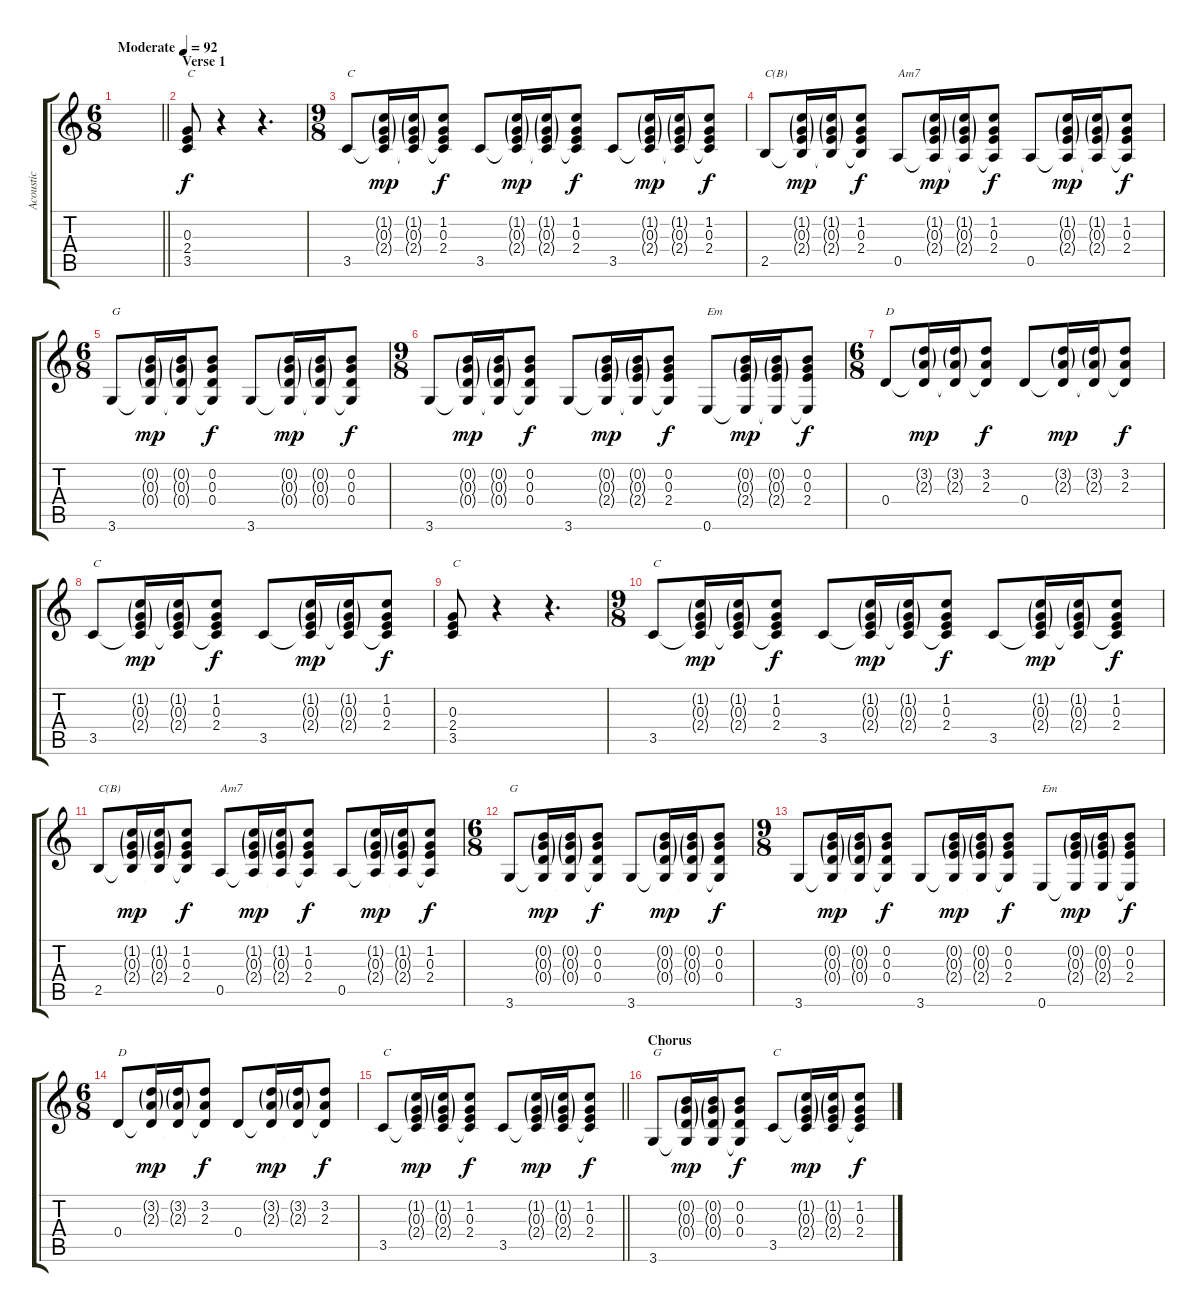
\track ("Acoustic" "Acoustic") {instrument acousticguitarsteel}
\staff {score tabs}
\tuning (E4 B3 G3 D3 A2 E2) {hide}
\ts (6 8)
\tempo (92 "Moderate")
\clef g2
\barLineRight lightlight
\ks c
|
\section ("" "Verse 1")
(0.3 2.4 3.5).8{txt "C"} r.4 r.4{d} |
\ts (9 8)
3.5.8{txt "C"} (1.2{g} 0.3{g} 2.4{g} 3.5{t}).16{dy mp} (1.2{g} 0.3{g} 2.4{g} 3.5{t}).16 (1.2 0.3 2.4 3.5{t}).8{dy f} 3.5.8 (1.2{g} 0.3{g} 2.4{g} 3.5{t}).16{dy mp} (1.2{g} 0.3{g} 2.4{g} 3.5{t}).16 (1.2 0.3 2.4 3.5{t}).8{dy f} 3.5.8 (1.2{g} 0.3{g} 2.4{g} 3.5{t}).16{dy mp} (1.2{g} 0.3{g} 2.4{g} 3.5{t}).16 (1.2 0.3 2.4 3.5{t}).8{dy f} |
2.5.8{txt "C(B)"} (1.2{g} 0.3{g} 2.4{g} 2.5{t}).16{dy mp} (1.2{g} 0.3{g} 2.4{g} 2.5{t}).16 (1.2 0.3 2.4 2.5{t}).8{dy f} 0.5.8{txt "Am7"} (1.2{g} 0.3{g} 2.4{g} 0.5{t}).16{dy mp} (1.2{g} 0.3{g} 2.4{g} 0.5{t}).16 (1.2 0.3 2.4 0.5{t}).8{dy f} 0.5.8 (1.2{g} 0.3{g} 2.4{g} 0.5{t}).16{dy mp} (1.2{g} 0.3{g} 2.4{g} 0.5{t}).16 (1.2 0.3 2.4 0.5{t}).8{dy f} |
\ts (6 8)
3.6.8{txt "G"} (0.2{g} 0.3{g} 0.4{g} 3.6{t}).16{dy mp} (0.2{g} 0.3{g} 0.4{g} 3.6{t}).16 (0.2 0.3 0.4 3.6{t}).8{dy f} 3.6.8 (0.2{g} 0.3{g} 0.4{g} 3.6{t}).16{dy mp} (0.2{g} 0.3{g} 0.4{g} 3.6{t}).16 (0.2 0.3 0.4 3.6{t}).8{dy f} |
\ts (9 8)
3.6.8 (0.2{g} 0.3{g} 0.4{g} 3.6{t}).16{dy mp} (0.2{g} 0.3{g} 0.4{g} 3.6{t}).16 (0.2 0.3 0.4 3.6{t}).8{dy f} 3.6.8 (0.2{g} 0.3{g} 2.4{g} 3.6{t}).16{dy mp} (0.2{g} 0.3{g} 2.4{g} 3.6{t}).16 (0.2 0.3 2.4 3.6{t}).8{dy f} 0.6.8{txt "Em"} (0.2{g} 0.3{g} 2.4{g} 0.6{t}).16{dy mp} (0.2{g} 0.3{g} 2.4{g} 0.6{t}).16 (0.2 0.3 2.4 0.6{t}).8{dy f} |
\ts (6 8)
0.4.8{txt "D"} (3.2{g} 2.3{g} 0.4{t}).16{dy mp} (3.2{g} 2.3{g} 0.4{t}).16 (3.2 2.3 0.4{t}).8{dy f} 0.4.8 (3.2{g} 2.3{g} 0.4{t}).16{dy mp} (3.2{g} 2.3{g} 0.4{t}).16 (3.2 2.3 0.4{t}).8{dy f} |
3.5.8{txt "C"} (1.2{g} 0.3{g} 2.4{g} 3.5{t}).16{dy mp} (1.2{g} 0.3{g} 2.4{g} 3.5{t}).16 (1.2 0.3 2.4 3.5{t}).8{dy f} 3.5.8 (1.2{g} 0.3{g} 2.4{g} 3.5{t}).16{dy mp} (1.2{g} 0.3{g} 2.4{g} 3.5{t}).16 (1.2 0.3 2.4 3.5{t}).8{dy f} |
(0.3 2.4 3.5).8{txt "C"} r.4 r.4{d} |
\ts (9 8)
3.5.8{txt "C"} (1.2{g} 0.3{g} 2.4{g} 3.5{t}).16{dy mp} (1.2{g} 0.3{g} 2.4{g} 3.5{t}).16 (1.2 0.3 2.4 3.5{t}).8{dy f} 3.5.8 (1.2{g} 0.3{g} 2.4{g} 3.5{t}).16{dy mp} (1.2{g} 0.3{g} 2.4{g} 3.5{t}).16 (1.2 0.3 2.4 3.5{t}).8{dy f} 3.5.8 (1.2{g} 0.3{g} 2.4{g} 3.5{t}).16{dy mp} (1.2{g} 0.3{g} 2.4{g} 3.5{t}).16 (1.2 0.3 2.4 3.5{t}).8{dy f} |
2.5.8{txt "C(B)"} (1.2{g} 0.3{g} 2.4{g} 2.5{t}).16{dy mp} (1.2{g} 0.3{g} 2.4{g} 2.5{t}).16 (1.2 0.3 2.4 2.5{t}).8{dy f} 0.5.8{txt "Am7"} (1.2{g} 0.3{g} 2.4{g} 0.5{t}).16{dy mp} (1.2{g} 0.3{g} 2.4{g} 0.5{t}).16 (1.2 0.3 2.4 0.5{t}).8{dy f} 0.5.8 (1.2{g} 0.3{g} 2.4{g} 0.5{t}).16{dy mp} (1.2{g} 0.3{g} 2.4{g} 0.5{t}).16 (1.2 0.3 2.4 0.5{t}).8{dy f} |
\ts (6 8)
3.6.8{txt "G"} (0.2{g} 0.3{g} 0.4{g} 3.6{t}).16{dy mp} (0.2{g} 0.3{g} 0.4{g} 3.6{t}).16 (0.2 0.3 0.4 3.6{t}).8{dy f} 3.6.8 (0.2{g} 0.3{g} 0.4{g} 3.6{t}).16{dy mp} (0.2{g} 0.3{g} 0.4{g} 3.6{t}).16 (0.2 0.3 0.4 3.6{t}).8{dy f} |
\ts (9 8)
3.6.8 (0.2{g} 0.3{g} 0.4{g} 3.6{t}).16{dy mp} (0.2{g} 0.3{g} 0.4{g} 3.6{t}).16 (0.2 0.3 0.4 3.6{t}).8{dy f} 3.6.8 (0.2{g} 0.3{g} 2.4{g} 3.6{t}).16{dy mp} (0.2{g} 0.3{g} 2.4{g} 3.6{t}).16 (0.2 0.3 2.4 3.6{t}).8{dy f} 0.6.8{txt "Em"} (0.2{g} 0.3{g} 2.4{g} 0.6{t}).16{dy mp} (0.2{g} 0.3{g} 2.4{g} 0.6{t}).16 (0.2 0.3 2.4 0.6{t}).8{dy f} |
\ts (6 8)
0.4.8{txt "D"} (3.2{g} 2.3{g} 0.4{t}).16{dy mp} (3.2{g} 2.3{g} 0.4{t}).16 (3.2 2.3 0.4{t}).8{dy f} 0.4.8 (3.2{g} 2.3{g} 0.4{t}).16{dy mp} (3.2{g} 2.3{g} 0.4{t}).16 (3.2 2.3 0.4{t}).8{dy f} |
\barLineRight lightlight
3.5.8{txt "C"} (1.2{g} 0.3{g} 2.4{g} 3.5{t}).16{dy mp} (1.2{g} 0.3{g} 2.4{g} 3.5{t}).16 (1.2 0.3 2.4 3.5{t}).8{dy f} 3.5.8 (1.2{g} 0.3{g} 2.4{g} 3.5{t}).16{dy mp} (1.2{g} 0.3{g} 2.4{g} 3.5{t}).16 (1.2 0.3 2.4 3.5{t}).8{dy f} |
\section ("" "Chorus")
3.6.8{txt "G"} (0.2{g} 0.3{g} 0.4{g} 3.6{t}).16{dy mp} (0.2{g} 0.3{g} 0.4{g} 3.6{t}).16 (0.2 0.3 0.4 3.6{t}).8{dy f} 3.5.8{txt "C"} (1.2{g} 0.3{g} 2.4{g} 3.5{t}).16{dy mp} (1.2{g} 0.3{g} 2.4{g} 3.5{t}).16 (1.2 0.3 2.4 3.5{t}).8{dy f}
